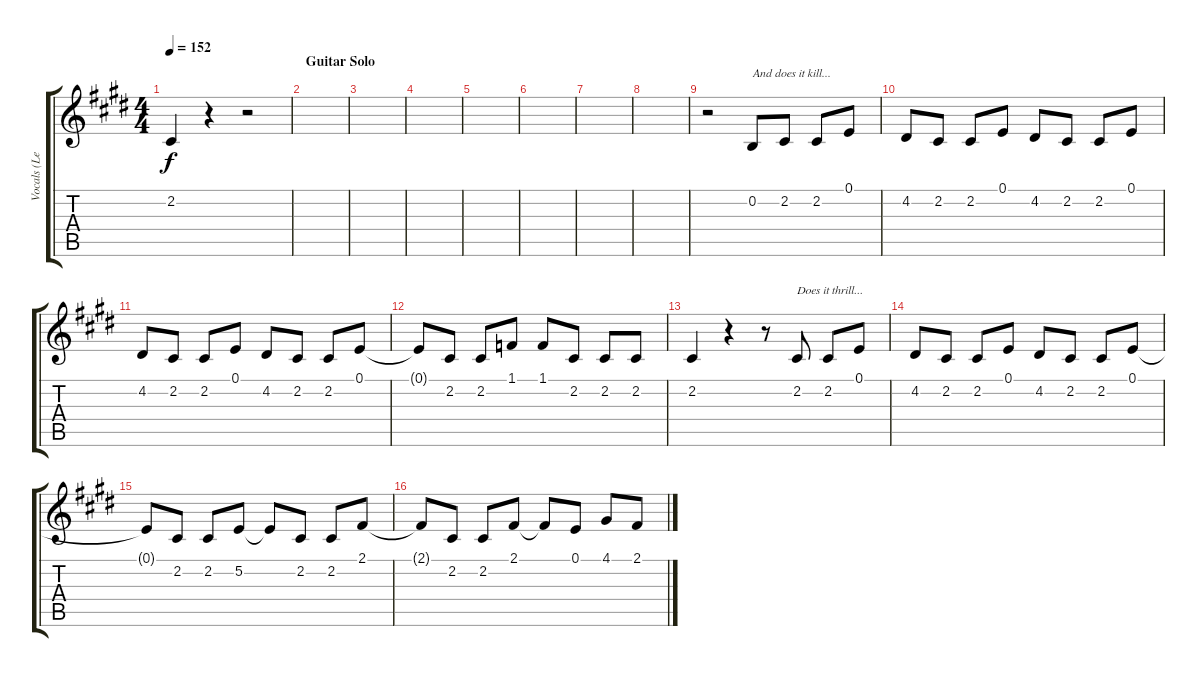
\track ("Vocals (Lead)" "Vocals (Le") {instrument frenchhorn}
\staff {score tabs}
\tuning (E4 B3 G3 D3 A2 E2) {hide}
\ts (4 4)
\tempo 152
\clef g2
\ks c#minor
2.2{t}.4{dy f} r.4 r.2 |
\section ("" "Guitar Solo")
|
|
|
|
|
|
|
r.2 0.2.8{txt "And does it kill..."} 2.2.8 2.2.8 0.1.8 |
4.2.8 2.2.8 2.2.8 0.1.8 4.2.8 2.2.8 2.2.8 0.1.8 |
4.2.8 2.2.8 2.2.8 0.1.8 4.2.8 2.2.8 2.2.8 0.1.8 |
0.1{t}.8 2.2.8 2.2.8 1.1.8 1.1.8 2.2.8 2.2.8 2.2.8 |
2.2.4 r.4 r.8 2.2.8{txt "Does it thrill..."} 2.2.8 0.1.8 |
4.2.8 2.2.8 2.2.8 0.1.8 4.2.8 2.2.8 2.2.8 0.1.8 |
0.1{t}.8 2.2.8 2.2.8 5.2.8 5.2{t}.8 2.2.8 2.2.8 2.1.8 |
2.1{t}.8 2.2.8 2.2.8 2.1.8 2.1{t}.8 0.1.8 4.1.8 2.1.8
